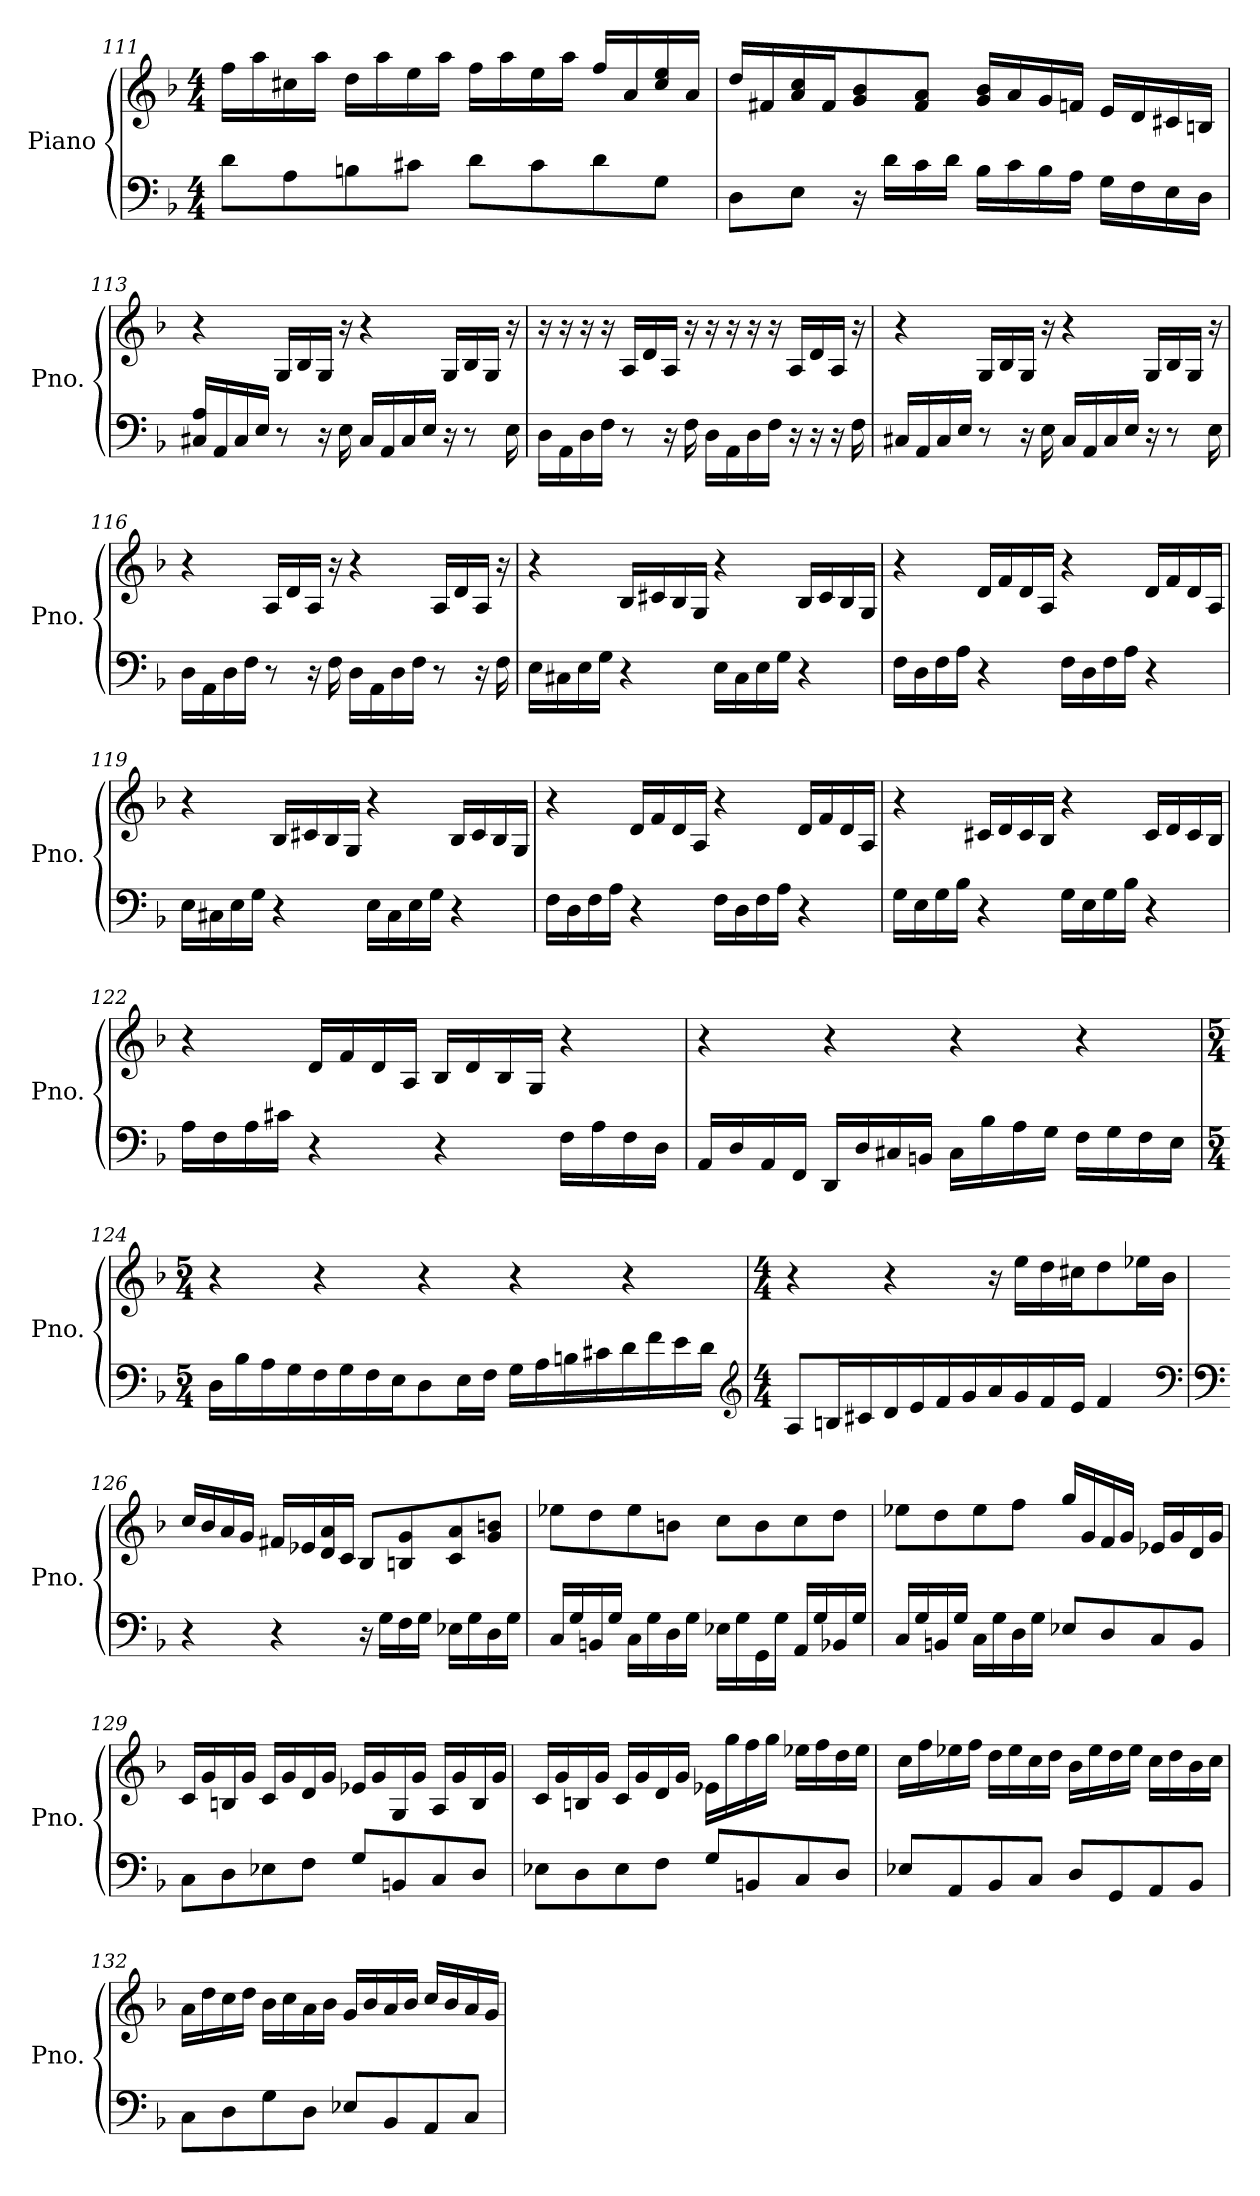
**kern	**kern
*part1	*part1
*staff2	*staff1
*I"Piano	*
*I'Pno.	*
*clefF4	*clefG2
*k[b-]	*k[b-]
*F:	*F:
*M4/4	*M4/4
=111	=111
8d\L	16ff\LL
.	16aa\
8A\	16cc#X\
.	16aa\JJ
8Bn\	16dd\LL
.	16aa\
8c#X\J	16ee\
.	16aa\JJ
8d\L	16ff\LL
.	16aa\
8c#\	16ee\
.	16aa\JJ
8d\	16ff/LL
.	16a/
8G\J	16cc#/ 16ee/
.	16a/JJ
!!LO:PB:g=z
=112	=112
8D\L	16dd/LL
.	16f#X/
8E\J	16a/ 16cc/
.	16f#/J
16r	8g/ 8b-/
16d\LL	.
16c\	8f#/ 8a/J
16d\JJ	.
16B-\LL	16g/ 16b-/LL
16c\	16a/
16B-\	16g/
16A\JJ	16fn/JJ
16G\LL	16e/LL
16F\	16d/
16E\	16c#X/
16D\JJ	16Bn/JJ
=113	=113
16C#X/ 16A/LL	4r
16AA/	.
16C#/	.
16E/JJ	.
8r	16G/LL
.	16B-/
16r	16G/JJ
16E\	16r
16C#/LL	4r
16AA/	.
16C#/	.
16E/JJ	.
16r	16G/LL
8r	16B-/
.	16G/JJ
16E\	16r
!!LO:LB:g=z
=114	=114
16D\LL	16r
16AA\	16r
16D\	16r
16F\JJ	16r
8r	16A/LL
.	16d/
16r	16A/JJ
16F\	16r
16D\LL	16r
16AA\	16r
16D\	16r
16F\JJ	16r
16r	16A/LL
16r	16d/
16r	16A/JJ
16F\	16r
=115	=115
16C#X/LL	4r
16AA/	.
16C#/	.
16E/JJ	.
8r	16G/LL
.	16B-/
16r	16G/JJ
16E\	16r
16C#/LL	4r
16AA/	.
16C#/	.
16E/JJ	.
16r	16G/LL
8r	16B-/
.	16G/JJ
16E\	16r
!!LO:LB:g=z
=116	=116
16D\LL	4r
16AA\	.
16D\	.
16F\JJ	.
8r	16A/LL
.	16d/
16r	16A/JJ
16F\	16r
16D\LL	4r
16AA\	.
16D\	.
16F\JJ	.
8r	16A/LL
.	16d/
16r	16A/JJ
16F\	16r
=117	=117
16E\LL	4r
16C#X\	.
16E\	.
16G\JJ	.
4r	16B-/LL
.	16c#X/
.	16B-/
.	16G/JJ
16E\LL	4r
16C#\	.
16E\	.
16G\JJ	.
4r	16B-/LL
.	16c#/
.	16B-/
.	16G/JJ
!!LO:LB:g=z
=118	=118
16F\LL	4r
16D\	.
16F\	.
16A\JJ	.
4r	16d/LL
.	16f/
.	16d/
.	16A/JJ
16F\LL	4r
16D\	.
16F\	.
16A\JJ	.
4r	16d/LL
.	16f/
.	16d/
.	16A/JJ
=119	=119
16E\LL	4r
16C#X\	.
16E\	.
16G\JJ	.
4r	16B-/LL
.	16c#X/
.	16B-/
.	16G/JJ
16E\LL	4r
16C#\	.
16E\	.
16G\JJ	.
4r	16B-/LL
.	16c#/
.	16B-/
.	16G/JJ
!!LO:LB:g=z
=120	=120
16F\LL	4r
16D\	.
16F\	.
16A\JJ	.
4r	16d/LL
.	16f/
.	16d/
.	16A/JJ
16F\LL	4r
16D\	.
16F\	.
16A\JJ	.
4r	16d/LL
.	16f/
.	16d/
.	16A/JJ
=121	=121
16G\LL	4r
16E\	.
16G\	.
16B-\JJ	.
4r	16c#X/LL
.	16d/
.	16c#/
.	16B-/JJ
16G\LL	4r
16E\	.
16G\	.
16B-\JJ	.
4r	16c#/LL
.	16d/
.	16c#/
.	16B-/JJ
!!LO:PB:g=z
=122	=122
16A\LL	4r
16F\	.
16A\	.
16c#X\JJ	.
4r	16d/LL
.	16f/
.	16d/
.	16A/JJ
4r	16B-/LL
.	16d/
.	16B-/
.	16G/JJ
16F\LL	4r
16A\	.
16F\	.
16D\JJ	.
=123	=123
16AA/LL	4r
16D/	.
16AA/	.
16FF/JJ	.
16DD/LL	4r
16D/	.
16C#X/	.
16BBn/JJ	.
16C#\LL	4r
16B-\	.
16A\	.
16G\JJ	.
16F\LL	4r
16G\	.
16F\	.
16E\JJ	.
!!LO:LB:g=z
=124	=124
*M5/4	*M5/4
16D\LL	4r
16B-\	.
16A\	.
16G\	.
16F\	4r
16G\	.
16F\	.
16E\J	.
8D\	4r
16E\L	.
16F\JJ	.
16G\LL	4r
16A\	.
16Bn\	.
16c#X\	.
16d\	4r
16f\	.
16e\	.
16d\JJ	.
*clefG2	*
=125	=125
*M4/4	*M4/4
8A/L	4r
16Bn/L	.
16c#X/	.
16d\LL	4r
16e\	.
16f\	.
16g\JJ	.
16a/	16r
16g/	16ee\LL
16f/	16dd\
16e/JJ	16cc#X\J
4f/	8dd\
.	16ee-X\L
.	16b-\JJ
*clefF4	*
!!LO:LB:g=z
=126	=126
*clefF4	*
4r	16cc/LL
.	16b-/
.	16a/
.	16g/JJ
4r	16f#X/LL
.	16e-X/
.	16d/ 16a/
.	16c/JJ
16r	8B-/L
16G\LL	.
16F\	8Bn/ 8g/
16G\JJ	.
16E-X\LL	8c/ 8a/
16G\	.
16D\	8g/ 8bn/J
16G\JJ	.
=127	=127
16C/LL	8ee-X\L
16G/	.
16BBn/	8dd\
16G/JJ	.
16C\LL	8ee-\
16G\	.
16D\	8bn\J
16G\JJ	.
16E-X\LL	8cc\L
16G\	.
16GG\	8b\
16G\JJ	.
16AA/LL	8cc\
16G/	.
16BB-X/	8dd\J
16G/JJ	.
!!LO:LB:g=z
=128	=128
16C/LL	8ee-X\L
16G/	.
16BBn/	8dd\
16G/JJ	.
16C\LL	8ee-\
16G\	.
16D\	8ff\J
16G\JJ	.
8E-X/L	16gg/LL
.	16g/
8D/	16f/
.	16g/JJ
8C/	16e-X/LL
.	16g/
8BB/J	16d/
.	16g/JJ
=129	=129
8C\L	16c/LL
.	16g/
8D\	16Bn/
.	16g/JJ
8E-X\	16c/LL
.	16g/
8F\J	16d/
.	16g/JJ
8G/L	16e-X/LL
.	16g/
8BBn/	16G/
.	16g/JJ
8C/	16A/LL
.	16g/
8D/J	16B/
.	16g/JJ
!!LO:LB:g=z
=130	=130
8E-X\L	16c/LL
.	16g/
8D\	16Bn/
.	16g/JJ
8E-\	16c/LL
.	16g/
8F\J	16d/
.	16g/JJ
8G/L	16e-X\LL
.	16gg\
8BBn/	16ff\
.	16gg\JJ
8C/	16ee-X\LL
.	16ff\
8D/J	16dd\
.	16ee-\JJ
=131	=131
8E-X/L	16cc\LL
.	16ff\
8AA/	16ee-X\
.	16ff\JJ
8BB-/	16dd\LL
.	16ee-\
8C/J	16cc\
.	16dd\JJ
8D/L	16b-\LL
.	16ee-\
8GG/	16dd\
.	16ee-\JJ
8AA/	16cc\LL
.	16dd\
8BB-/J	16b-\
.	16cc\JJ
!!LO:PB:g=z
=132	=132
8C\L	16a\LL
.	16dd\
8D\	16cc\
.	16dd\JJ
8G\	16b-\LL
.	16cc\
8D\J	16a\
.	16b-\JJ
8E-X/L	16g/LL
.	16b-/
8BB-/	16a/
.	16b-/JJ
8AA/	16cc/LL
.	16b-/
8C/J	16a/
.	16g/JJ
=	=
*-	*-
